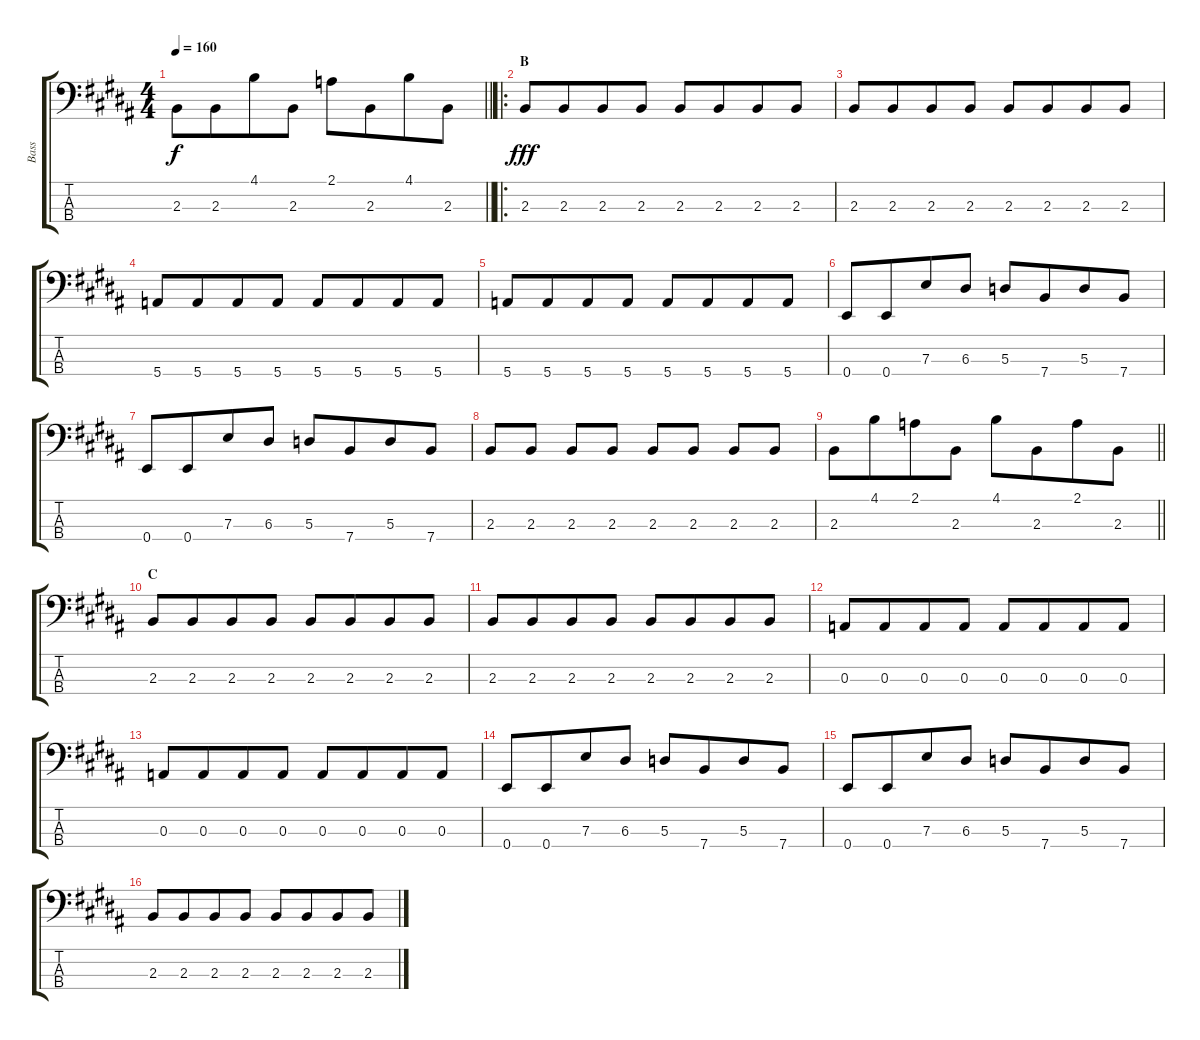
\track ("Bass" "Bass") {instrument electricbassfinger}
\staff {score tabs}
\tuning (G2 D2 A1 E1) {hide}
\ts (4 4)
\tempo 160
\clef f4
\barLineRight lightlight
\ks b
2.3.8{dy f beam Down} 2.3.8{beam Down beam merge} 4.1.8{beam Down} 2.3.8{beam Down} 2.1.8{beam Down} 2.3.8{beam Down beam merge} 4.1.8{beam Down} 2.3.8{beam Down} |
\ro
\section ("" "B")
2.3.8{dy fff} 2.3.8{beam merge} 2.3.8 2.3.8 2.3.8 2.3.8{beam merge} 2.3.8 2.3.8 |
2.3.8 2.3.8{beam merge} 2.3.8 2.3.8 2.3.8 2.3.8{beam merge} 2.3.8 2.3.8 |
5.4.8 5.4.8{beam merge} 5.4.8 5.4.8 5.4.8 5.4.8{beam merge} 5.4.8 5.4.8 |
5.4.8 5.4.8{beam merge} 5.4.8 5.4.8 5.4.8 5.4.8{beam merge} 5.4.8 5.4.8 |
0.4.8 0.4.8{beam merge} 7.3.8 6.3.8 5.3.8 7.4.8{beam merge} 5.3.8 7.4.8 |
0.4.8 0.4.8{beam merge} 7.3.8 6.3.8 5.3.8 7.4.8{beam merge} 5.3.8 7.4.8 |
2.3.8 2.3.8 2.3.8 2.3.8 2.3.8 2.3.8 2.3.8 2.3.8 |
\barLineRight lightlight
2.3.8 4.1.8{beam merge} 2.1.8 2.3.8 4.1.8 2.3.8{beam merge} 2.1.8 2.3.8 |
\section ("" "C")
2.3.8 2.3.8{beam merge} 2.3.8 2.3.8 2.3.8 2.3.8{beam merge} 2.3.8 2.3.8 |
2.3.8 2.3.8{beam merge} 2.3.8 2.3.8 2.3.8 2.3.8{beam merge} 2.3.8 2.3.8 |
0.3.8 0.3.8{beam merge} 0.3.8 0.3.8 0.3.8 0.3.8{beam merge} 0.3.8 0.3.8 |
0.3.8 0.3.8{beam merge} 0.3.8 0.3.8 0.3.8 0.3.8{beam merge} 0.3.8 0.3.8 |
0.4.8 0.4.8{beam merge} 7.3.8 6.3.8 5.3.8 7.4.8{beam merge} 5.3.8 7.4.8 |
0.4.8 0.4.8{beam merge} 7.3.8 6.3.8 5.3.8 7.4.8{beam merge} 5.3.8 7.4.8 |
2.3.8 2.3.8{beam merge} 2.3.8 2.3.8 2.3.8 2.3.8{beam merge} 2.3.8 2.3.8
